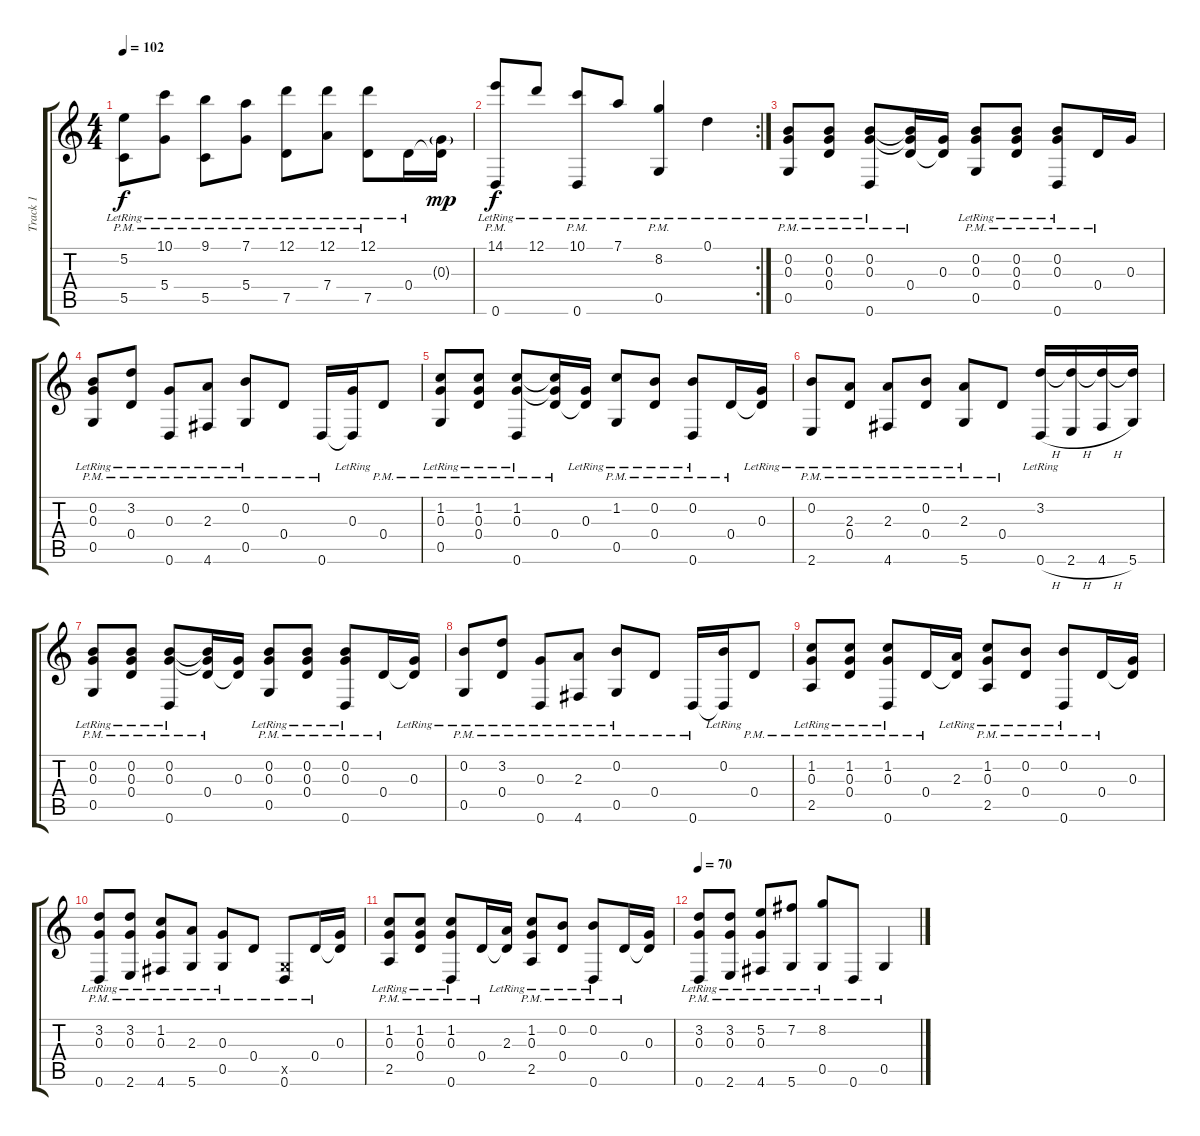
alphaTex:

\track ("Track 1" "Track 1") {instrument acousticguitarsteel}
\staff {score tabs}
\tuning (D4 B3 G3 D3 G2 D2) {hide}
\ts (4 4)
\tempo 102
\clef g2
\ks c
(5.2{lr} 5.5{pm}).8{dy f} (10.1{lr} 5.4{pm}).8 (9.1{lr} 5.5{pm}).8 (7.1{lr} 5.4{pm}).8 (12.1{lr} 7.5{pm}).8 (12.1{lr} 7.4{pm}).8 (12.1{lr} 7.5{pm}).8 0.4{lr}.16 (0.3{g} 0.4{t}).16{dy mp} |
\rc 2
(14.1{lr} 0.6{pm}).8{dy f} 12.1{lr}.8 (10.1{lr} 0.6{pm}).8 7.1{lr}.8 (8.2{lr} 0.5{pm}).4 0.1{lr}.4 |
(0.2{lr} 0.3{lr} 0.5{pm}).8 (0.2{lr} 0.3{lr} 0.4{pm}).8 (0.2{lr} 0.3{lr} 0.6{pm}).8 (0.2{t} 0.3{t} 0.4{pm}).16 (0.3 0.4{t}).16 (0.2{lr} 0.3{lr} 0.5{pm}).8 (0.2{lr} 0.3{lr} 0.4{pm}).8 (0.2{lr} 0.3{lr} 0.6{pm}).8 0.4{pm}.16 0.3.16 |
(0.2{lr} 0.3{lr} 0.5{pm}).8 (3.2{lr} 0.4{pm}).8 (0.3{lr} 0.6{pm}).8 (2.3{lr} 4.6{pm}).8 (0.2{lr} 0.5{pm}).8 0.4{pm}.8 0.6{pm}.16 (0.3{lr} 0.6{t}).16 0.4{pm}.8 |
(1.2{lr} 0.3{lr} 0.5{pm}).8 (1.2{lr} 0.3{lr} 0.4{pm}).8 (1.2{lr} 0.3{lr} 0.6{pm}).8 (1.2{t} 0.3{t} 0.4{pm}).16 (0.3{lr} 0.4{t}).16 (1.2{lr} 0.5{pm}).8 (0.2{lr} 0.4{pm}).8 (0.2{lr} 0.6{pm}).8 0.4{pm}.16 (0.3{lr} 0.4{t}).16 |
(0.2{lr} 2.6{pm}).8 (2.3{lr} 0.4{pm}).8 (2.3{lr} 4.6{pm}).8 (0.2{lr} 0.4{pm}).8 (2.3{lr} 5.6{pm}).8 0.4{pm}.8 (3.2{lr} 0.6{h}).16 (3.2{t} 2.6{h}).16 (3.2{t} 4.6{h}).16 (3.2{t} 5.6).16 |
(0.2{lr} 0.3{lr} 0.5{pm}).8 (0.2{lr} 0.3{lr} 0.4{pm}).8 (0.2{lr} 0.3{lr} 0.6{pm}).8 (0.2{t} 0.3{t} 0.4{pm}).16 (0.3 0.4{t}).16 (0.2{lr} 0.3{lr} 0.5{pm}).8 (0.2{lr} 0.3{lr} 0.4{pm}).8 (0.2{lr} 0.3{lr} 0.6{pm}).8 0.4{pm}.16 (0.3{lr} 0.4{t}).16 |
(0.2{lr} 0.5{pm}).8 (3.2{lr} 0.4{pm}).8 (0.3{lr} 0.6{pm}).8 (2.3{lr} 4.6{pm}).8 (0.2{lr} 0.5{pm}).8 0.4{pm}.8 0.6{pm}.16 (0.2{lr} 0.6{t}).16 0.4{pm}.8 |
(1.2{lr} 0.3{lr} 2.5{pm}).8 (1.2{lr} 0.3{lr} 0.4{pm}).8 (1.2{lr} 0.3{lr} 0.6{pm}).8 0.4{pm}.16 (2.3{lr} 0.4{t}).16 (1.2{lr} 0.3{lr} 2.5{pm}).8 (0.2{lr} 0.4{pm}).8 (0.2{lr} 0.6{pm}).8 0.4{pm}.16 (0.3 0.4{t}).16 |
(3.2{lr} 0.3{lr} 0.6{pm}).8 (3.2{lr} 0.3{lr} 2.6{pm}).8 (1.2{lr} 0.3{lr} 4.6{pm}).8 (2.3{lr} 5.6{pm}).8 (0.3{lr} 0.5{pm}).8 0.4{pm}.8 (0.5{x} 0.6{pm}).8 0.4{pm}.16 (0.3 0.4{t}).16 |
(1.2{lr} 0.3{lr} 2.5{pm}).8 (1.2{lr} 0.3{lr} 0.4{pm}).8 (1.2{lr} 0.3{lr} 0.6{pm}).8 0.4{pm}.16 (2.3{lr} 0.4{t}).16 (1.2{lr} 0.3{lr} 2.5{pm}).8 (0.2{lr} 0.4{pm}).8 (0.2{lr} 0.6{pm}).8 0.4{pm}.16 (0.3 0.4{t}).16 |
\tempo 70
(3.2{lr} 0.3 0.6{pm}).8 (3.2{lr} 0.3 2.6{pm}).8 (5.2{lr} 0.3 4.6{pm}).8 (7.2{lr} 5.6{pm}).8 (8.2{lr} 0.5{pm}).8 0.6{pm}.8 0.5{pm}.4
